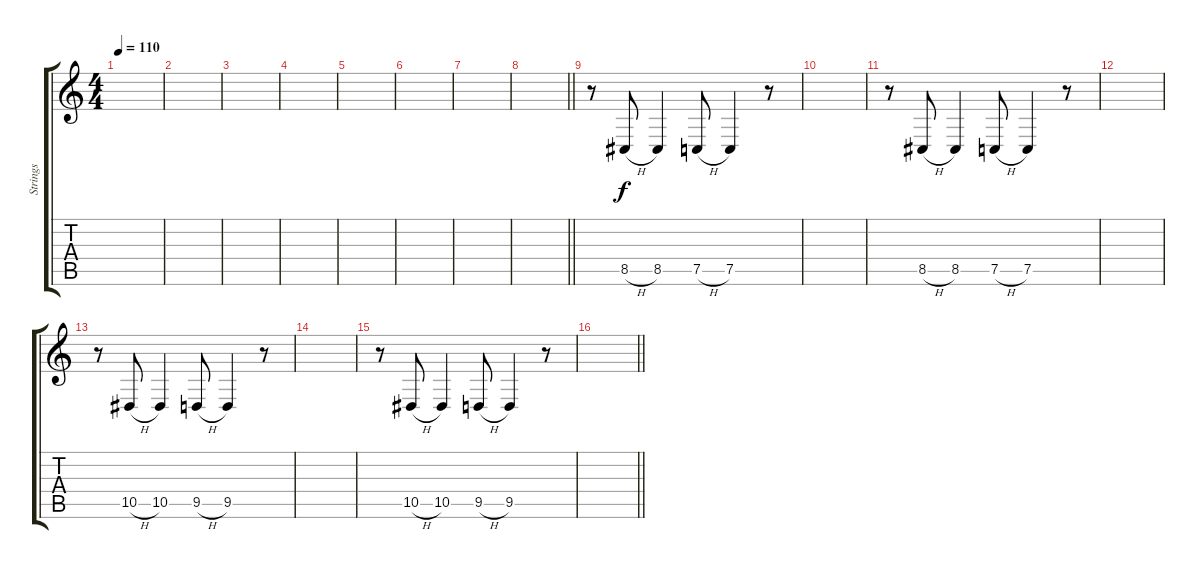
\track ("Strings" "Strings") {instrument stringensemble1}
\staff {score tabs}
\tuning (C4 G3 Eb3 Bb2 F2 C2) {hide}
\ts (4 4)
\section ("" "")
\tempo 110
\clef g2
\ks c
|
|
|
|
|
|
|
\barLineRight lightlight
|
\section ("" "")
r.8 8.5{h}.8 8.5.4 7.5{h}.8 7.5.4 r.8 |
|
r.8 8.5{h}.8 8.5.4 7.5{h}.8 7.5.4 r.8 |
|
r.8 10.5{h}.8 10.5.4 9.5{h}.8 9.5.4 r.8 |
|
r.8 10.5{h}.8 10.5.4 9.5{h}.8 9.5.4 r.8 |
\barLineRight lightlight
